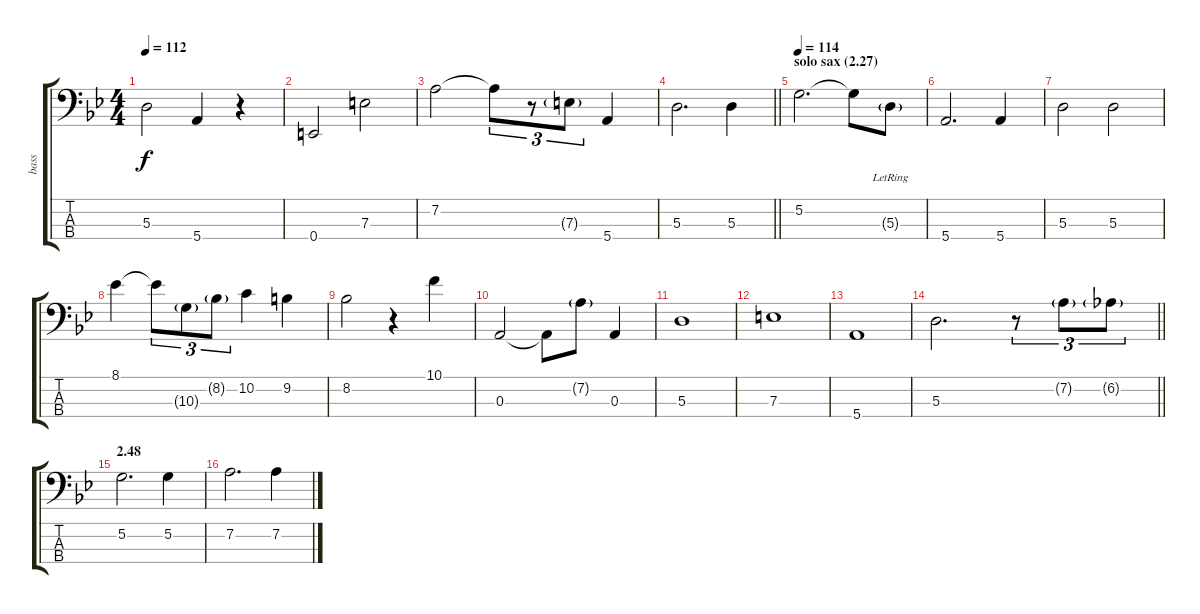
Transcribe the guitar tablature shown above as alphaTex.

\track ("bass" "bass") {instrument acousticbass}
\staff {score tabs}
\tuning (G2 D2 A1 E1) {hide}
\ts (4 4)
\tempo 112
\clef f4
\ks bb
5.3.2{dy f} 5.4.4 r.4 |
0.4.2 7.3.2 |
7.2.2 7.2{t}.8{tu (3 2)} r.8{tu (3 2)} 7.3{g}.8{tu (3 2)} 5.4.4 |
\barLineRight lightlight
5.3.2{d} 5.3.4 |
\section ("" "solo sax (2.27)")
\tempo 114
5.2.2{d} 5.2{t}.8 5.3{g lr}.8 |
5.4.2{d} 5.4.4 |
5.3.2 5.3.2 |
8.1.4 8.1{t}.8{tu (3 2)} 10.3{g}.8{tu (3 2)} 8.2{g}.8{tu (3 2)} 10.2.4 9.2.4 |
8.2.2 r.4 10.1.4 |
0.3.2 0.3{t}.8 7.2{g}.8 0.3.4 |
5.3.1 |
7.3.1 |
5.4.1 |
\barLineRight lightlight
5.3.2{d} r.8{tu (3 2)} 7.2{g}.8{tu (3 2)} 6.2{g}.8{tu (3 2)} |
\section ("" "2.48")
5.2.2{d} 5.2.4 |
7.2.2{d} 7.2.4
